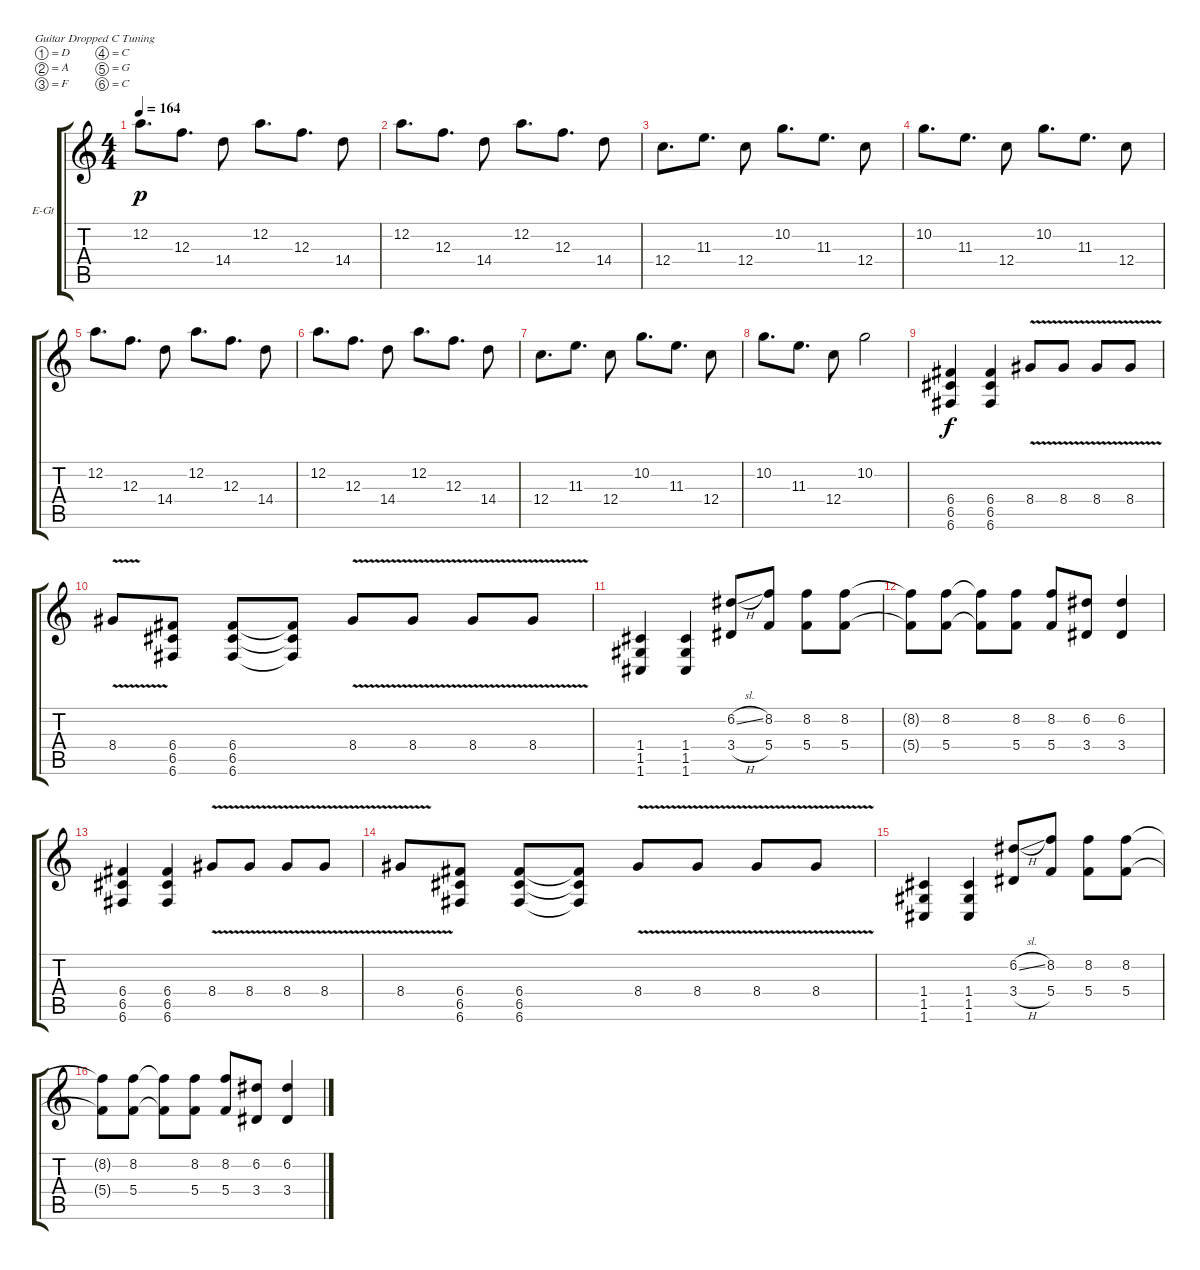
\defaultSystemsLayout 4
\bracketExtendMode groupsimilarinstruments
\firstSystemTrackNameOrientation horizontal
\otherSystemsTrackNameOrientation horizontal
\track ("Guitar 2" "E-Gt") {instrument overdrivenguitar}
\staff {score tabs}
\tuning (D4 A3 F3 C3 G2 C2)
\ts (4 4)
\tempo 164
\clef g2
\ks c
12.2.8{d dy p instrument overdrivenguitar} 12.3.8{d} 14.4.8 12.2.8{d} 12.3.8{d} 14.4.8 |
12.2.8{d} 12.3.8{d} 14.4.8 12.2.8{d} 12.3.8{d} 14.4.8 |
12.4.8{d} 11.3.8{d} 12.4.8 10.2.8{d} 11.3.8{d} 12.4.8 |
10.2.8{d} 11.3.8{d} 12.4.8 10.2.8{d} 11.3.8{d} 12.4.8 |
12.2.8{d} 12.3.8{d} 14.4.8 12.2.8{d} 12.3.8{d} 14.4.8 |
12.2.8{d} 12.3.8{d} 14.4.8 12.2.8{d} 12.3.8{d} 14.4.8 |
12.4.8{d} 11.3.8{d} 12.4.8 10.2.8{d} 11.3.8{d} 12.4.8 |
10.2.8{d} 11.3.8{d} 12.4.8 10.2.2 |
(6.6 6.5 6.4).4{dy f} (6.4 6.5 6.6).4 8.4{v}.8 8.4{v}.8 8.4{v}.8 8.4{v}.8 |
8.4{v}.8 (6.4 6.5 6.6).8 (6.6 6.5 6.4).8 (6.4{t} 6.5{t} 6.6{t}).8 8.4{v}.8 8.4{v}.8 8.4{v}.8 8.4{v}.8 |
(1.4 1.5 1.6).4 (1.4 1.5 1.6).4 (3.4{h} 6.2{sl}).8 (8.2 5.4).8 (5.4 8.2).8 (5.4 8.2).8 |
(5.4{t} 8.2{t}).8 (8.2 5.4).8 (5.4{t} 8.2{t}).8 (5.4 8.2).8 (5.4 8.2).8 (3.4 6.2).8 (3.4 6.2).4 |
(6.6 6.5 6.4).4 (6.4 6.5 6.6).4 8.4{v}.8 8.4{v}.8 8.4{v}.8 8.4{v}.8 |
8.4{v}.8 (6.4 6.5 6.6).8 (6.6 6.5 6.4).8 (6.4{t} 6.5{t} 6.6{t}).8 8.4{v}.8 8.4{v}.8 8.4{v}.8 8.4{v}.8 |
(1.4 1.5 1.6).4 (1.4 1.5 1.6).4 (3.4{h} 6.2{sl}).8 (8.2 5.4).8 (5.4 8.2).8 (5.4 8.2).8 |
(8.2{t} 5.4{t}).8 (8.2 5.4).8 (5.4{t} 8.2{t}).8 (5.4 8.2).8 (5.4 8.2).8 (3.4 6.2).8 (3.4 6.2).4
